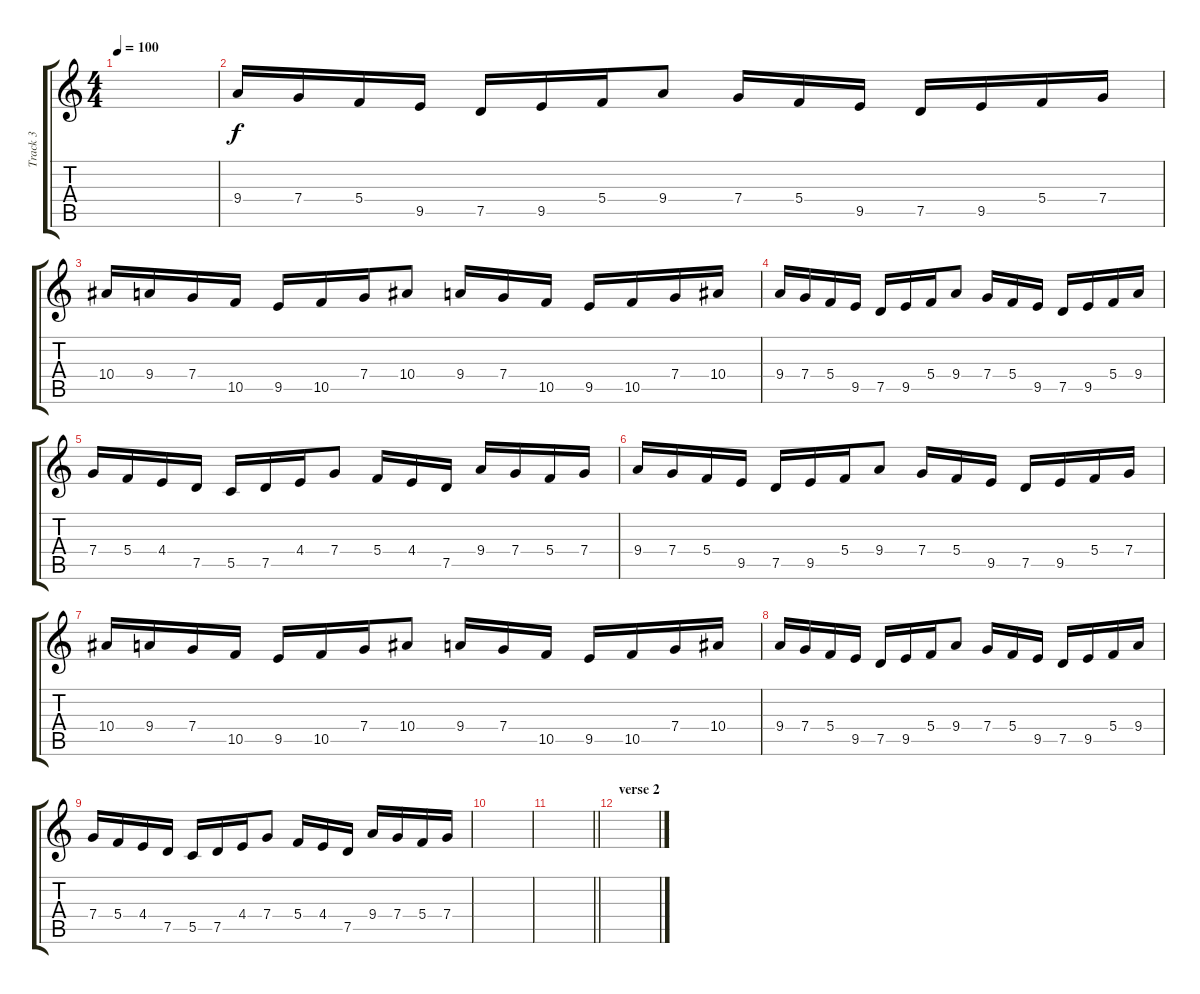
\track ("Track 3" "Track 3") {instrument distortionguitar}
\staff {score tabs}
\tuning (D4 A3 F3 C3 G2 D2) {hide}
\ts (4 4)
\tempo 100
\clef g2
\ks c
|
9.4.16 7.4.16 5.4.16 9.5.16 7.5.16 9.5.16 5.4.16 9.4.8 7.4.16 5.4.16 9.5.16 7.5.16 9.5.16 5.4.16 7.4.16 |
10.4.16 9.4.16 7.4.16 10.5.16 9.5.16 10.5.16 7.4.16 10.4.8 9.4.16 7.4.16 10.5.16 9.5.16 10.5.16 7.4.16 10.4.16 |
9.4.16 7.4.16 5.4.16 9.5.16 7.5.16 9.5.16 5.4.16 9.4.8 7.4.16 5.4.16 9.5.16 7.5.16 9.5.16 5.4.16 9.4.16 |
7.4.16 5.4.16 4.4.16 7.5.16 5.5.16 7.5.16 4.4.16 7.4.8 5.4.16 4.4.16 7.5.16 9.4.16 7.4.16 5.4.16 7.4.16 |
9.4.16 7.4.16 5.4.16 9.5.16 7.5.16 9.5.16 5.4.16 9.4.8 7.4.16 5.4.16 9.5.16 7.5.16 9.5.16 5.4.16 7.4.16 |
10.4.16 9.4.16 7.4.16 10.5.16 9.5.16 10.5.16 7.4.16 10.4.8 9.4.16 7.4.16 10.5.16 9.5.16 10.5.16 7.4.16 10.4.16 |
9.4.16 7.4.16 5.4.16 9.5.16 7.5.16 9.5.16 5.4.16 9.4.8 7.4.16 5.4.16 9.5.16 7.5.16 9.5.16 5.4.16 9.4.16 |
7.4.16 5.4.16 4.4.16 7.5.16 5.5.16 7.5.16 4.4.16 7.4.8 5.4.16 4.4.16 7.5.16 9.4.16 7.4.16 5.4.16 7.4.16 |
|
\barLineRight lightlight
|
\section ("" "verse 2")
